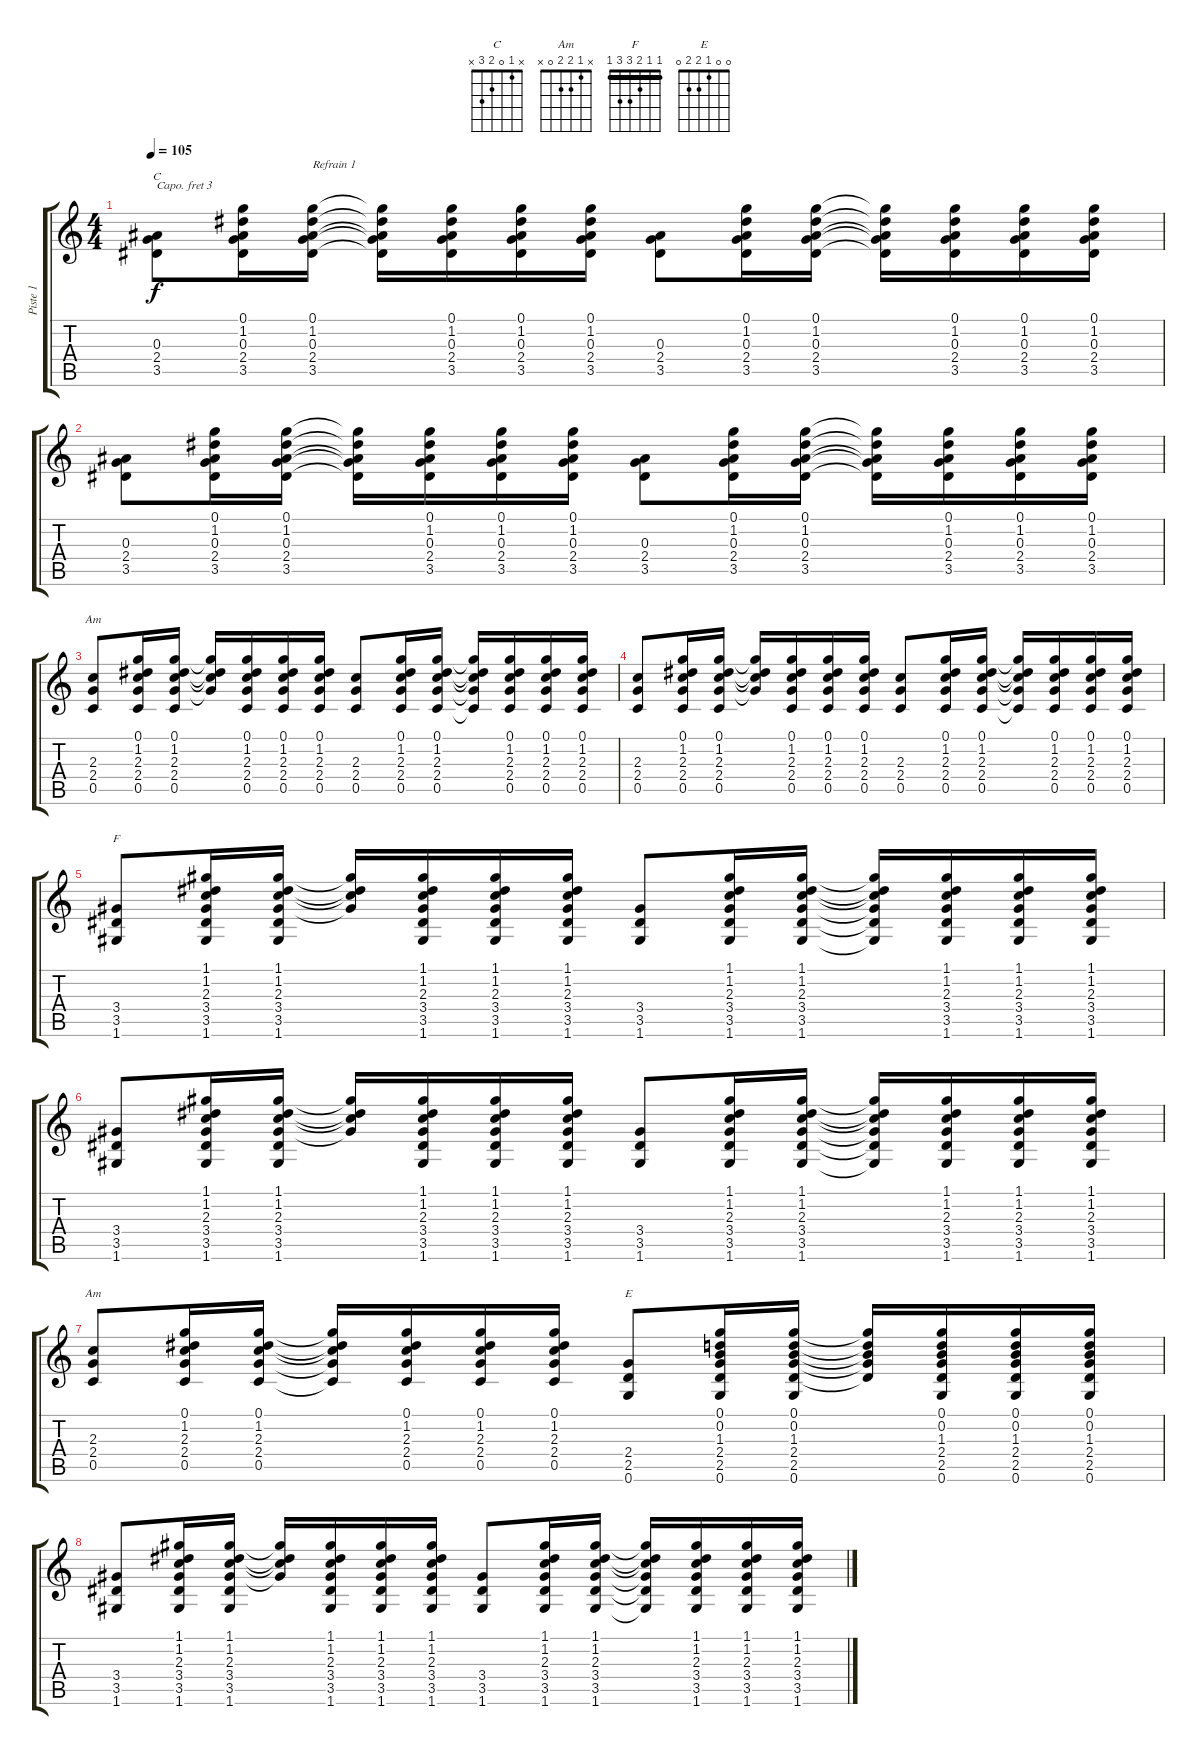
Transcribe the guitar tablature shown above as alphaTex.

\track ("Piste 1" "Piste 1") {instrument acousticguitarnylon}
\staff {score tabs}
\capo 3
\tuning (E4 B3 G3 D3 A2 E2) {hide}
\chord ("C" x 1 0 2 3 x)
\chord ("Am" 0 1 2 2 0 x)
\chord ("F" 1 1 2 3 3 1) {barre 1}
\chord ("Am" x 1 2 2 0 x)
\chord ("E" 0 0 1 2 2 0)
\ts (4 4)
\tempo 105
\clef g2
\ks c
(0.3 2.4 3.5).8{ch "C" dy f} (0.1 1.2 0.3 2.4 3.5).16 (0.1 1.2 0.3 2.4 3.5).16{txt "Refrain 1"} (0.1{t} 1.2{t} 0.3{t} 2.4{t} 3.5{t}).16 (0.1 1.2 0.3 2.4 3.5).16 (0.1 1.2 0.3 2.4 3.5).16 (0.1 1.2 0.3 2.4 3.5).16 (0.3 2.4 3.5).8 (0.1 1.2 0.3 2.4 3.5).16 (0.1 1.2 0.3 2.4 3.5).16 (0.1{t} 1.2{t} 0.3{t} 2.4{t} 3.5{t}).16 (0.1 1.2 0.3 2.4 3.5).16 (0.1 1.2 0.3 2.4 3.5).16 (0.1 1.2 0.3 2.4 3.5).16 |
(0.3 2.4 3.5).8 (0.1 1.2 0.3 2.4 3.5).16 (0.1 1.2 0.3 2.4 3.5).16 (0.1{t} 1.2{t} 0.3{t} 2.4{t} 3.5{t}).16 (0.1 1.2 0.3 2.4 3.5).16 (0.1 1.2 0.3 2.4 3.5).16 (0.1 1.2 0.3 2.4 3.5).16 (0.3 2.4 3.5).8 (0.1 1.2 0.3 2.4 3.5).16 (0.1 1.2 0.3 2.4 3.5).16 (0.1{t} 1.2{t} 0.3{t} 2.4{t} 3.5{t}).16 (0.1 1.2 0.3 2.4 3.5).16 (0.1 1.2 0.3 2.4 3.5).16 (0.1 1.2 0.3 2.4 3.5).16 |
(2.3 2.4 0.5).8{ch "Am"} (0.1 1.2 2.3 2.4 0.5).16 (0.1 1.2 2.3 2.4 0.5).16 (0.1{t} 1.2{t} 2.3{t} 2.4{t}).16 (0.1 1.2 2.3 2.4 0.5).16 (0.1 1.2 2.3 2.4 0.5).16 (0.1 1.2 2.3 2.4 0.5).16 (2.3 2.4 0.5).8 (0.1 1.2 2.3 2.4 0.5).16 (0.1 1.2 2.3 2.4 0.5).16 (0.1{t} 1.2{t} 2.3{t} 2.4{t} 0.5{t}).16 (0.1 1.2 2.3 2.4 0.5).16 (0.1 1.2 2.3 2.4 0.5).16 (0.1 1.2 2.3 2.4 0.5).16 |
(2.3 2.4 0.5).8 (0.1 1.2 2.3 2.4 0.5).16 (0.1 1.2 2.3 2.4 0.5).16 (0.1{t} 1.2{t} 2.3{t} 2.4{t}).16 (0.1 1.2 2.3 2.4 0.5).16 (0.1 1.2 2.3 2.4 0.5).16 (0.1 1.2 2.3 2.4 0.5).16 (2.3 2.4 0.5).8 (0.1 1.2 2.3 2.4 0.5).16 (0.1 1.2 2.3 2.4 0.5).16 (0.1{t} 1.2{t} 2.3{t} 2.4{t} 0.5{t}).16 (0.1 1.2 2.3 2.4 0.5).16 (0.1 1.2 2.3 2.4 0.5).16 (0.1 1.2 2.3 2.4 0.5).16 |
(3.4 3.5 1.6).8{ch "F"} (1.1 1.2 2.3 3.4 3.5 1.6).16 (1.1 1.2 2.3 3.4 3.5 1.6).16 (1.1{t} 1.2{t} 2.3{t} 3.4{t}).16 (1.1 1.2 2.3 3.4 3.5 1.6).16 (1.1 1.2 2.3 3.4 3.5 1.6).16 (1.1 1.2 2.3 3.4 3.5 1.6).16 (3.4 3.5 1.6).8 (1.1 1.2 2.3 3.4 3.5 1.6).16 (1.1 1.2 2.3 3.4 3.5 1.6).16 (1.1{t} 1.2{t} 2.3{t} 3.4{t} 3.5{t} 1.6{t}).16 (1.1 1.2 2.3 3.4 3.5 1.6).16 (1.1 1.2 2.3 3.4 3.5 1.6).16 (1.1 1.2 2.3 3.4 3.5 1.6).16 |
(3.4 3.5 1.6).8 (1.1 1.2 2.3 3.4 3.5 1.6).16 (1.1 1.2 2.3 3.4 3.5 1.6).16 (1.1{t} 1.2{t} 2.3{t} 3.4{t}).16 (1.1 1.2 2.3 3.4 3.5 1.6).16 (1.1 1.2 2.3 3.4 3.5 1.6).16 (1.1 1.2 2.3 3.4 3.5 1.6).16 (3.4 3.5 1.6).8 (1.1 1.2 2.3 3.4 3.5 1.6).16 (1.1 1.2 2.3 3.4 3.5 1.6).16 (1.1{t} 1.2{t} 2.3{t} 3.4{t} 3.5{t} 1.6{t}).16 (1.1 1.2 2.3 3.4 3.5 1.6).16 (1.1 1.2 2.3 3.4 3.5 1.6).16 (1.1 1.2 2.3 3.4 3.5 1.6).16 |
(2.3 2.4 0.5).8{ch "Am"} (0.1 1.2 2.3 2.4 0.5).16 (0.1 1.2 2.3 2.4 0.5).16 (0.1{t} 1.2{t} 2.3{t} 2.4{t} 0.5{t}).16 (0.1 1.2 2.3 2.4 0.5).16 (0.1 1.2 2.3 2.4 0.5).16 (0.1 1.2 2.3 2.4 0.5).16 (2.4 2.5 0.6).8{ch "E"} (0.1 0.2 1.3 2.4 2.5 0.6).16 (0.1 0.2 1.3 2.4 2.5 0.6).16 (0.1{t} 0.2{t} 1.3{t} 2.4{t} 2.5{t}).16 (0.1 0.2 1.3 2.4 2.5 0.6).16 (0.1 0.2 1.3 2.4 2.5 0.6).16 (0.1 0.2 1.3 2.4 2.5 0.6).16 |
(3.4 3.5 1.6).8 (1.1 1.2 2.3 3.4 3.5 1.6).16 (1.1 1.2 2.3 3.4 3.5 1.6).16 (1.1{t} 1.2{t} 2.3{t} 3.4{t}).16 (1.1 1.2 2.3 3.4 3.5 1.6).16 (1.1 1.2 2.3 3.4 3.5 1.6).16 (1.1 1.2 2.3 3.4 3.5 1.6).16 (3.4 3.5 1.6).8 (1.1 1.2 2.3 3.4 3.5 1.6).16 (1.1 1.2 2.3 3.4 3.5 1.6).16 (1.1{t} 1.2{t} 2.3{t} 3.4{t} 3.5{t} 1.6{t}).16 (1.1 1.2 2.3 3.4 3.5 1.6).16 (1.1 1.2 2.3 3.4 3.5 1.6).16 (1.1 1.2 2.3 3.4 3.5 1.6).16
